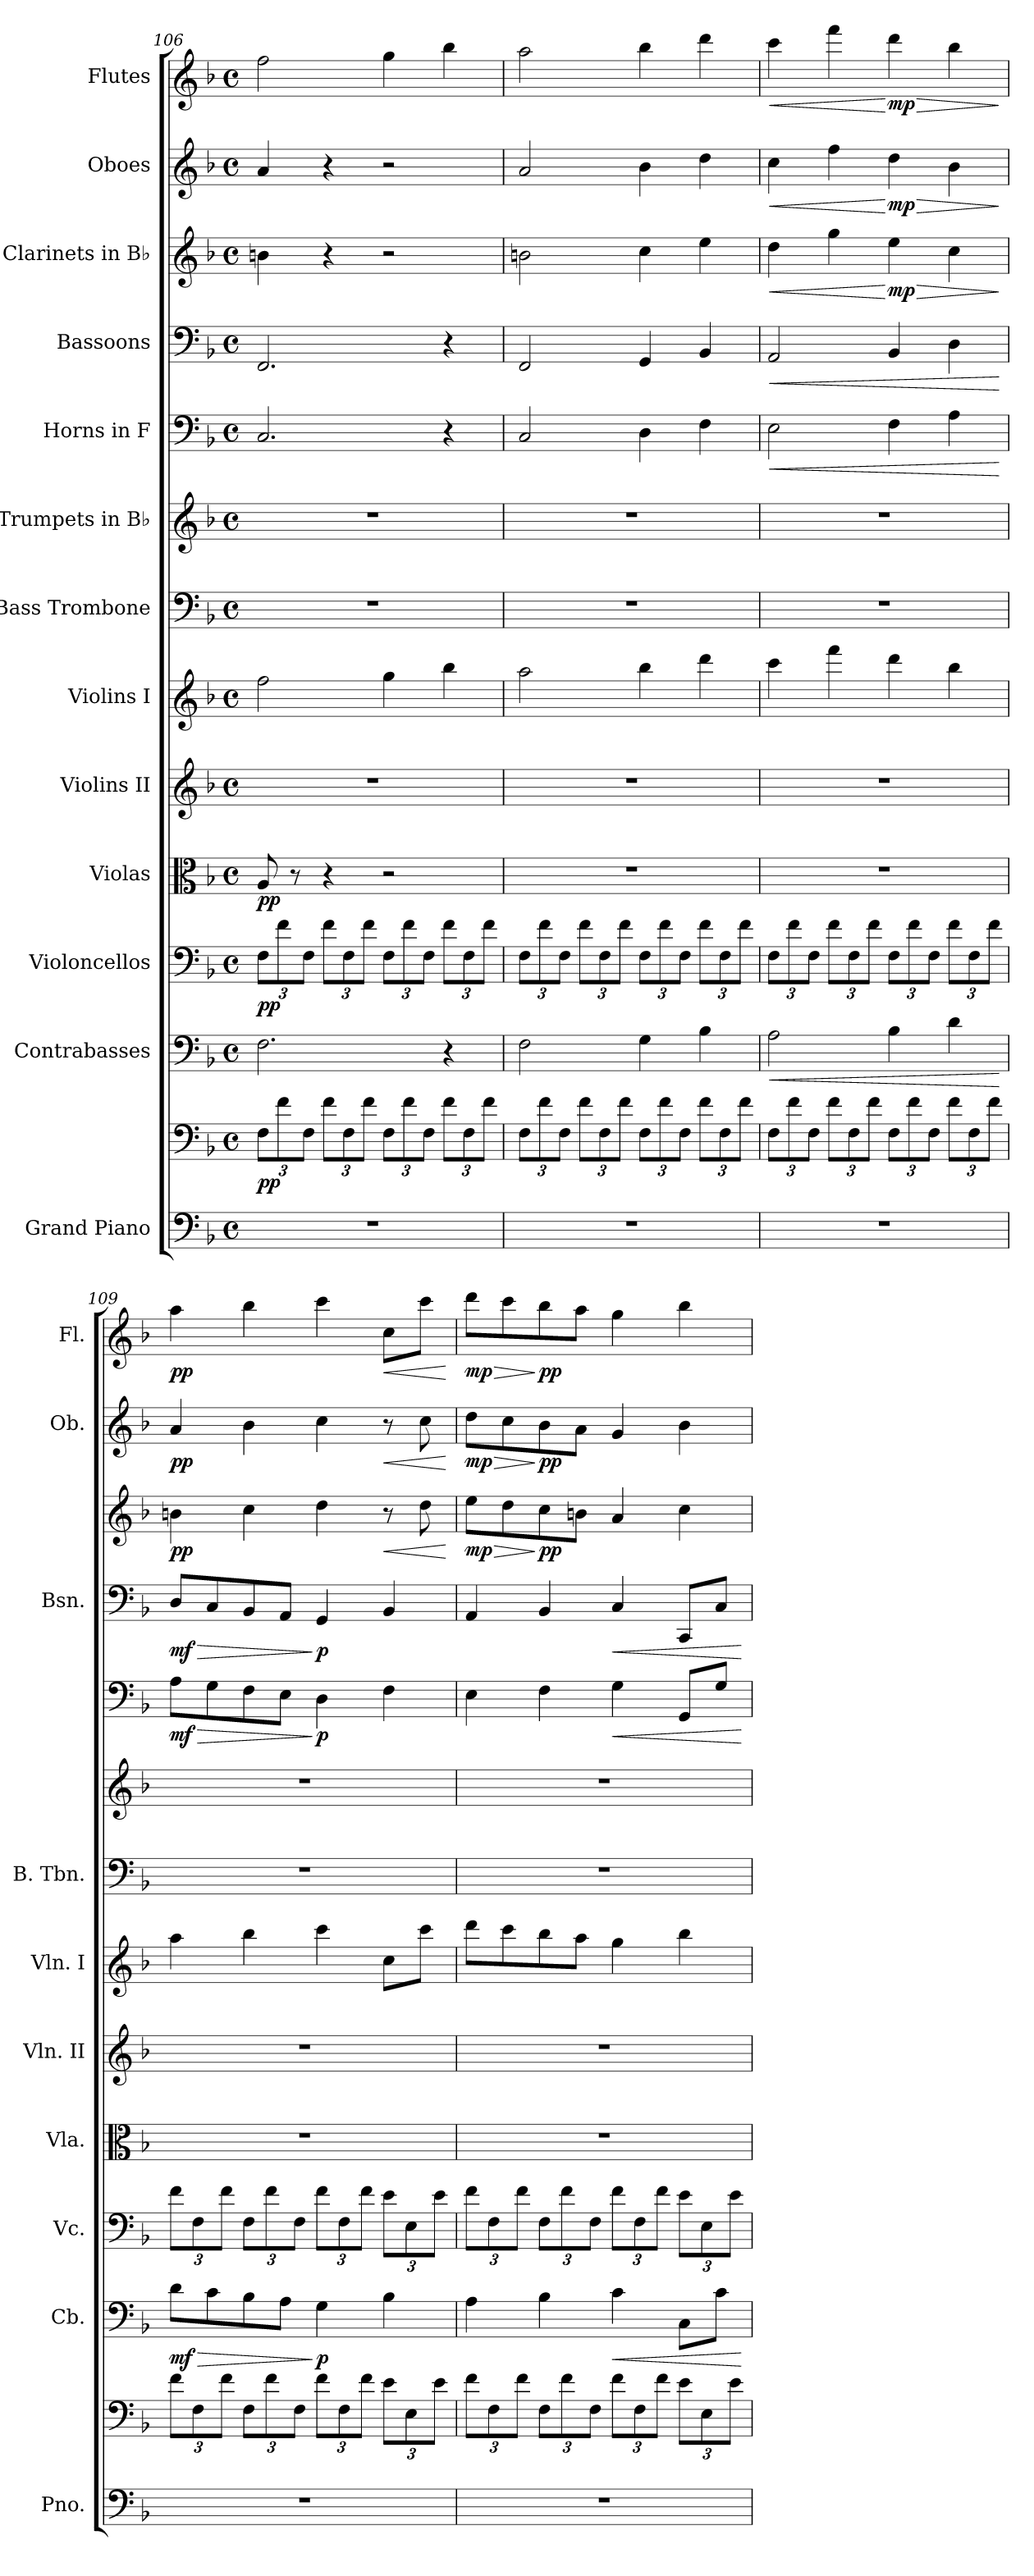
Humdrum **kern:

**kern	**kern	**dynam	**kern	**dynam	**kern	**dynam	**kern	**dynam	**kern	**kern	**kern	**kern	**kern	**dynam	**kern	**dynam	**kern	**dynam	**kern	**dynam	**kern	**dynam
*part13	*part13	*part13	*part12	*part12	*part11	*part11	*part10	*part10	*part9	*part8	*part7	*part6	*part5	*part5	*part4	*part4	*part3	*part3	*part2	*part2	*part1	*part1
*staff14	*staff13	*staff13/14	*staff12	*staff12	*staff11	*staff11	*staff10	*staff10	*staff9	*staff8	*staff7	*staff6	*staff5	*staff5	*staff4	*staff4	*staff3	*staff3	*staff2	*staff2	*staff1	*staff1
*I"Grand Piano	*	*	*I"Contrabasses	*	*I"Violoncellos	*	*I"Violas	*	*I"Violins II	*I"Violins I	*I"Bass Trombone	*I"Trumpets in B♭	*I"Horns in F	*	*I"Bassoons	*	*I"Clarinets in B♭	*	*I"Oboes	*	*I"Flutes	*
*I'Pno.	*	*	*I'Cb.	*	*I'Vc.	*	*I'Vla.	*	*I'Vln. II	*I'Vln. I	*I'B. Tbn.	*	*	*	*I'Bsn.	*	*	*	*I'Ob.	*	*I'Fl.	*
*clefF4	*clefF4	*	*clefF4	*	*clefF4	*	*clefC3	*	*clefG2	*clefG2	*clefF4	*clefG2	*clefF4	*	*clefF4	*	*clefG2	*	*clefG2	*	*clefG2	*
*	*	*	*ITrd7c12	*	*	*	*	*	*	*	*	*ITrd1c2	*ITrd4c7	*	*	*	*ITrd1c2	*	*	*	*	*
*k[b-]	*k[b-]	*	*k[b-]	*	*k[b-]	*	*k[b-]	*	*k[b-]	*k[b-]	*k[b-]	*k[b-e-a-]	*k[b-e-]	*	*k[b-]	*	*k[b-e-a-]	*	*k[b-]	*	*k[b-]	*
*M4/4	*M4/4	*	*M4/4	*	*M4/4	*	*M4/4	*	*M4/4	*M4/4	*M4/4	*M4/4	*M4/4	*	*M4/4	*	*M4/4	*	*M4/4	*	*M4/4	*
*met(c)	*met(c)	*	*met(c)	*	*met(c)	*	*met(c)	*	*met(c)	*met(c)	*met(c)	*met(c)	*met(c)	*	*met(c)	*	*met(c)	*	*met(c)	*	*met(c)	*
*	*Xbrackettup	*	*	*	*Xbrackettup	*	*	*	*	*	*	*	*	*	*	*	*	*	*	*	*	*
=106	=106	=106	=106	=106	=106	=106	=106	=106	=106	=106	=106	=106	=106	=106	=106	=106	=106	=106	=106	=106	=106	=106
!	!	!LO:DY:b	!	!	!	!LO:DY:b	!	!LO:DY:b	!	!	!	!	!	!	!	!	!	!	!	!	!	!
1r	12F\L	pp	2.FF\	.	12F\L	pp	8A/	pp	1r	2ff\	1r	1r	2.FF/	.	2.FF/	.	4an\	.	4a/	.	2ff\	.
.	12f\	.	.	.	12f\	.	.	.	.	.	.	.	.	.	.	.	.	.	.	.	.	.
.	.	.	.	.	.	.	8r	.	.	.	.	.	.	.	.	.	.	.	.	.	.	.
.	12F\J	.	.	.	12F\J	.	.	.	.	.	.	.	.	.	.	.	.	.	.	.	.	.
.	12f\L	.	.	.	12f\L	.	4r	.	.	.	.	.	.	.	.	.	4r	.	4r	.	.	.
.	12F\	.	.	.	12F\	.	.	.	.	.	.	.	.	.	.	.	.	.	.	.	.	.
.	12f\J	.	.	.	12f\J	.	.	.	.	.	.	.	.	.	.	.	.	.	.	.	.	.
.	12F\L	.	.	.	12F\L	.	2r	.	.	4gg\	.	.	.	.	.	.	2r	.	2r	.	4gg\	.
.	12f\	.	.	.	12f\	.	.	.	.	.	.	.	.	.	.	.	.	.	.	.	.	.
.	12F\J	.	.	.	12F\J	.	.	.	.	.	.	.	.	.	.	.	.	.	.	.	.	.
.	12f\L	.	4r	.	12f\L	.	.	.	.	4bb-\	.	.	4r	.	4r	.	.	.	.	.	4bb-\	.
.	12F\	.	.	.	12F\	.	.	.	.	.	.	.	.	.	.	.	.	.	.	.	.	.
.	12f\J	.	.	.	12f\J	.	.	.	.	.	.	.	.	.	.	.	.	.	.	.	.	.
=107	=107	=107	=107	=107	=107	=107	=107	=107	=107	=107	=107	=107	=107	=107	=107	=107	=107	=107	=107	=107	=107	=107
1r	12F\L	.	2FF\	.	12F\L	.	1r	.	1r	2aa\	1r	1r	2FF/	.	2FF/	.	2an\	.	2a/	.	2aa\	.
.	12f\	.	.	.	12f\	.	.	.	.	.	.	.	.	.	.	.	.	.	.	.	.	.
.	12F\J	.	.	.	12F\J	.	.	.	.	.	.	.	.	.	.	.	.	.	.	.	.	.
.	12f\L	.	.	.	12f\L	.	.	.	.	.	.	.	.	.	.	.	.	.	.	.	.	.
.	12F\	.	.	.	12F\	.	.	.	.	.	.	.	.	.	.	.	.	.	.	.	.	.
.	12f\J	.	.	.	12f\J	.	.	.	.	.	.	.	.	.	.	.	.	.	.	.	.	.
.	12F\L	.	4GG\	.	12F\L	.	.	.	.	4bb-\	.	.	4GG\	.	4GG/	.	4b-\	.	4b-\	.	4bb-\	.
.	12f\	.	.	.	12f\	.	.	.	.	.	.	.	.	.	.	.	.	.	.	.	.	.
.	12F\J	.	.	.	12F\J	.	.	.	.	.	.	.	.	.	.	.	.	.	.	.	.	.
.	12f\L	.	4BB-\	.	12f\L	.	.	.	.	4ddd\	.	.	4BB-\	.	4BB-/	.	4dd\	.	4dd\	.	4ddd\	.
.	12F\	.	.	.	12F\	.	.	.	.	.	.	.	.	.	.	.	.	.	.	.	.	.
.	12f\J	.	.	.	12f\J	.	.	.	.	.	.	.	.	.	.	.	.	.	.	.	.	.
=108	=108	=108	=108	=108	=108	=108	=108	=108	=108	=108	=108	=108	=108	=108	=108	=108	=108	=108	=108	=108	=108	=108
!	!	!	!	!LO:HP:b	!	!	!	!	!	!	!	!	!	!LO:HP:b	!	!LO:HP:b	!	!LO:HP:b	!	!LO:HP:b	!	!LO:HP:b
1r	12F\L	.	2AA\	<	12F\L	.	1r	.	1r	4ccc\	1r	1r	2AA\	<	2AA/	<	4cc\	<	4cc\	<	4ccc\	<
.	12f\	.	.	.	12f\	.	.	.	.	.	.	.	.	.	.	.	.	.	.	.	.	.
.	12F\J	.	.	.	12F\J	.	.	.	.	.	.	.	.	.	.	.	.	.	.	.	.	.
.	12f\L	.	.	.	12f\L	.	.	.	.	4fff\	.	.	.	.	.	.	4ff\	.	4ff\	.	4fff\	.
.	12F\	.	.	.	12F\	.	.	.	.	.	.	.	.	.	.	.	.	.	.	.	.	.
.	12f\J	.	.	.	12f\J	.	.	.	.	.	.	.	.	.	.	.	.	.	.	.	.	.
!	!	!	!	!	!	!	!	!	!	!	!	!	!	!	!	!	!	!LO:HP:n=1:b	!	!LO:HP:n=1:b	!	!LO:HP:n=1:b
!	!	!	!	!	!	!	!	!	!	!	!	!	!	!	!	!	!	!LO:DY:n=1:b	!	!LO:DY:n=1:b	!	!LO:DY:n=1:b
.	12F\L	.	4BB-\	.	12F\L	.	.	.	.	4ddd\	.	.	4BB-\	.	4BB-/	.	4dd\	[ > mp	4dd\	[ > mp	4ddd\	[ > mp
.	12f\	.	.	.	12f\	.	.	.	.	.	.	.	.	.	.	.	.	.	.	.	.	.
.	12F\J	.	.	.	12F\J	.	.	.	.	.	.	.	.	.	.	.	.	.	.	.	.	.
.	12f\L	.	4D\	.	12f\L	.	.	.	.	4bb-\	.	.	4D\	.	4D\	.	4b-\	.	4b-\	.	4bb-\	.
.	12F\	.	.	.	12F\	.	.	.	.	.	.	.	.	.	.	.	.	.	.	.	.	.
.	12f\J	.	.	.	12f\J	.	.	.	.	.	.	.	.	.	.	.	.	.	.	.	.	.
.	.	.	.	[	.	.	.	.	.	.	.	.	.	[	.	[	.	]	.	]	.	]
!!LO:PB:g=z
=109	=109	=109	=109	=109	=109	=109	=109	=109	=109	=109	=109	=109	=109	=109	=109	=109	=109	=109	=109	=109	=109	=109
!	!	!	!	!LO:HP:b	!	!	!	!	!	!	!	!	!	!LO:HP:b	!	!LO:HP:b	!	!	!	!	!	!
!	!	!	!	!LO:DY:n=1:b	!	!	!	!	!	!	!	!	!	!LO:DY:n=1:b	!	!LO:DY:n=1:b	!	!LO:DY:b	!	!LO:DY:b	!	!LO:DY:b
1r	12f\L	.	8D\L	> mf	12f\L	.	1r	.	1r	4aa\	1r	1r	8D\L	> mf	8D/L	> mf	4an\	pp	4a/	pp	4aa\	pp
.	12F\	.	.	.	12F\	.	.	.	.	.	.	.	.	.	.	.	.	.	.	.	.	.
.	.	.	8C\	.	.	.	.	.	.	.	.	.	8C\	.	8C/	.	.	.	.	.	.	.
.	12f\J	.	.	.	12f\J	.	.	.	.	.	.	.	.	.	.	.	.	.	.	.	.	.
.	12F\L	.	8BB-\	.	12F\L	.	.	.	.	4bb-\	.	.	8BB-\	.	8BB-/	.	4b-\	.	4b-\	.	4bb-\	.
.	12f\	.	.	.	12f\	.	.	.	.	.	.	.	.	.	.	.	.	.	.	.	.	.
.	.	.	8AA\J	.	.	.	.	.	.	.	.	.	8AA\J	.	8AA/J	.	.	.	.	.	.	.
.	12F\J	.	.	.	12F\J	.	.	.	.	.	.	.	.	.	.	.	.	.	.	.	.	.
!	!	!	!	!LO:DY:n=2:b	!	!	!	!	!	!	!	!	!	!LO:DY:n=2:b	!	!LO:DY:n=2:b	!	!	!	!	!	!
.	12f\L	.	4GG\	] p	12f\L	.	.	.	.	4ccc\	.	.	4GG\	] p	4GG/	] p	4cc\	.	4cc\	.	4ccc\	.
.	12F\	.	.	.	12F\	.	.	.	.	.	.	.	.	.	.	.	.	.	.	.	.	.
.	12f\J	.	.	.	12f\J	.	.	.	.	.	.	.	.	.	.	.	.	.	.	.	.	.
!	!	!	!	!	!	!	!	!	!	!	!	!	!	!	!	!	!	!LO:HP:b	!	!LO:HP:b	!	!LO:HP:b
.	12e\L	.	4BB-\	.	12e\L	.	.	.	.	8cc\L	.	.	4BB-\	.	4BB-/	.	8r	<	8r	<	8cc\L	<
.	12E\	.	.	.	12E\	.	.	.	.	.	.	.	.	.	.	.	.	.	.	.	.	.
.	.	.	.	.	.	.	.	.	.	8ccc\J	.	.	.	.	.	.	8cc\	.	8cc\	.	8ccc\J	.
.	12e\J	.	.	.	12e\J	.	.	.	.	.	.	.	.	.	.	.	.	.	.	.	.	.
.	.	.	.	.	.	.	.	.	.	.	.	.	.	.	.	.	.	[	.	[	.	[
=110	=110	=110	=110	=110	=110	=110	=110	=110	=110	=110	=110	=110	=110	=110	=110	=110	=110	=110	=110	=110	=110	=110
!	!	!	!	!	!	!	!	!	!	!	!	!	!	!	!	!	!	!LO:HP:b	!	!LO:HP:b	!	!LO:HP:b
!	!	!	!	!	!	!	!	!	!	!	!	!	!	!	!	!	!	!LO:DY:n=1:b	!	!LO:DY:n=1:b	!	!LO:DY:n=1:b
1r	12f\L	.	4AA\	.	12f\L	.	1r	.	1r	8ddd\L	1r	1r	4AA\	.	4AA/	.	8dd\L	> mp	8dd\L	> mp	8ddd\L	> mp
.	12F\	.	.	.	12F\	.	.	.	.	.	.	.	.	.	.	.	.	.	.	.	.	.
.	.	.	.	.	.	.	.	.	.	8ccc\	.	.	.	.	.	.	8cc\	.	8cc\	.	8ccc\	.
.	12f\J	.	.	.	12f\J	.	.	.	.	.	.	.	.	.	.	.	.	.	.	.	.	.
!	!	!	!	!	!	!	!	!	!	!	!	!	!	!	!	!	!	!LO:DY:n=2:b	!	!LO:DY:n=2:b	!	!LO:DY:n=2:b
.	12F\L	.	4BB-\	.	12F\L	.	.	.	.	8bb-\	.	.	4BB-\	.	4BB-/	.	8b-\	] pp	8b-\	] pp	8bb-\	] pp
.	12f\	.	.	.	12f\	.	.	.	.	.	.	.	.	.	.	.	.	.	.	.	.	.
.	.	.	.	.	.	.	.	.	.	8aa\J	.	.	.	.	.	.	8an\J	.	8a\J	.	8aa\J	.
.	12F\J	.	.	.	12F\J	.	.	.	.	.	.	.	.	.	.	.	.	.	.	.	.	.
!	!	!	!	!LO:HP:b	!	!	!	!	!	!	!	!	!	!LO:HP:b	!	!LO:HP:b	!	!	!	!	!	!
.	12f\L	.	4C\	<	12f\L	.	.	.	.	4gg\	.	.	4C\	<	4C/	<	4g/	.	4g/	.	4gg\	.
.	12F\	.	.	.	12F\	.	.	.	.	.	.	.	.	.	.	.	.	.	.	.	.	.
.	12f\J	.	.	.	12f\J	.	.	.	.	.	.	.	.	.	.	.	.	.	.	.	.	.
.	12e\L	.	8CC\L	.	12e\L	.	.	.	.	4bb-\	.	.	8CC/L	.	8CC/L	.	4b-\	.	4b-\	.	4bb-\	.
.	12E\	.	.	.	12E\	.	.	.	.	.	.	.	.	.	.	.	.	.	.	.	.	.
.	.	.	8C\J	.	.	.	.	.	.	.	.	.	8C/J	.	8C/J	.	.	.	.	.	.	.
.	12e\J	.	.	.	12e\J	.	.	.	.	.	.	.	.	.	.	.	.	.	.	.	.	.
.	.	.	.	[	.	.	.	.	.	.	.	.	.	[	.	[	.	.	.	.	.	.
=	=	=	=	=	=	=	=	=	=	=	=	=	=	=	=	=	=	=	=	=	=	=
*-	*-	*-	*-	*-	*-	*-	*-	*-	*-	*-	*-	*-	*-	*-	*-	*-	*-	*-	*-	*-	*-	*-
